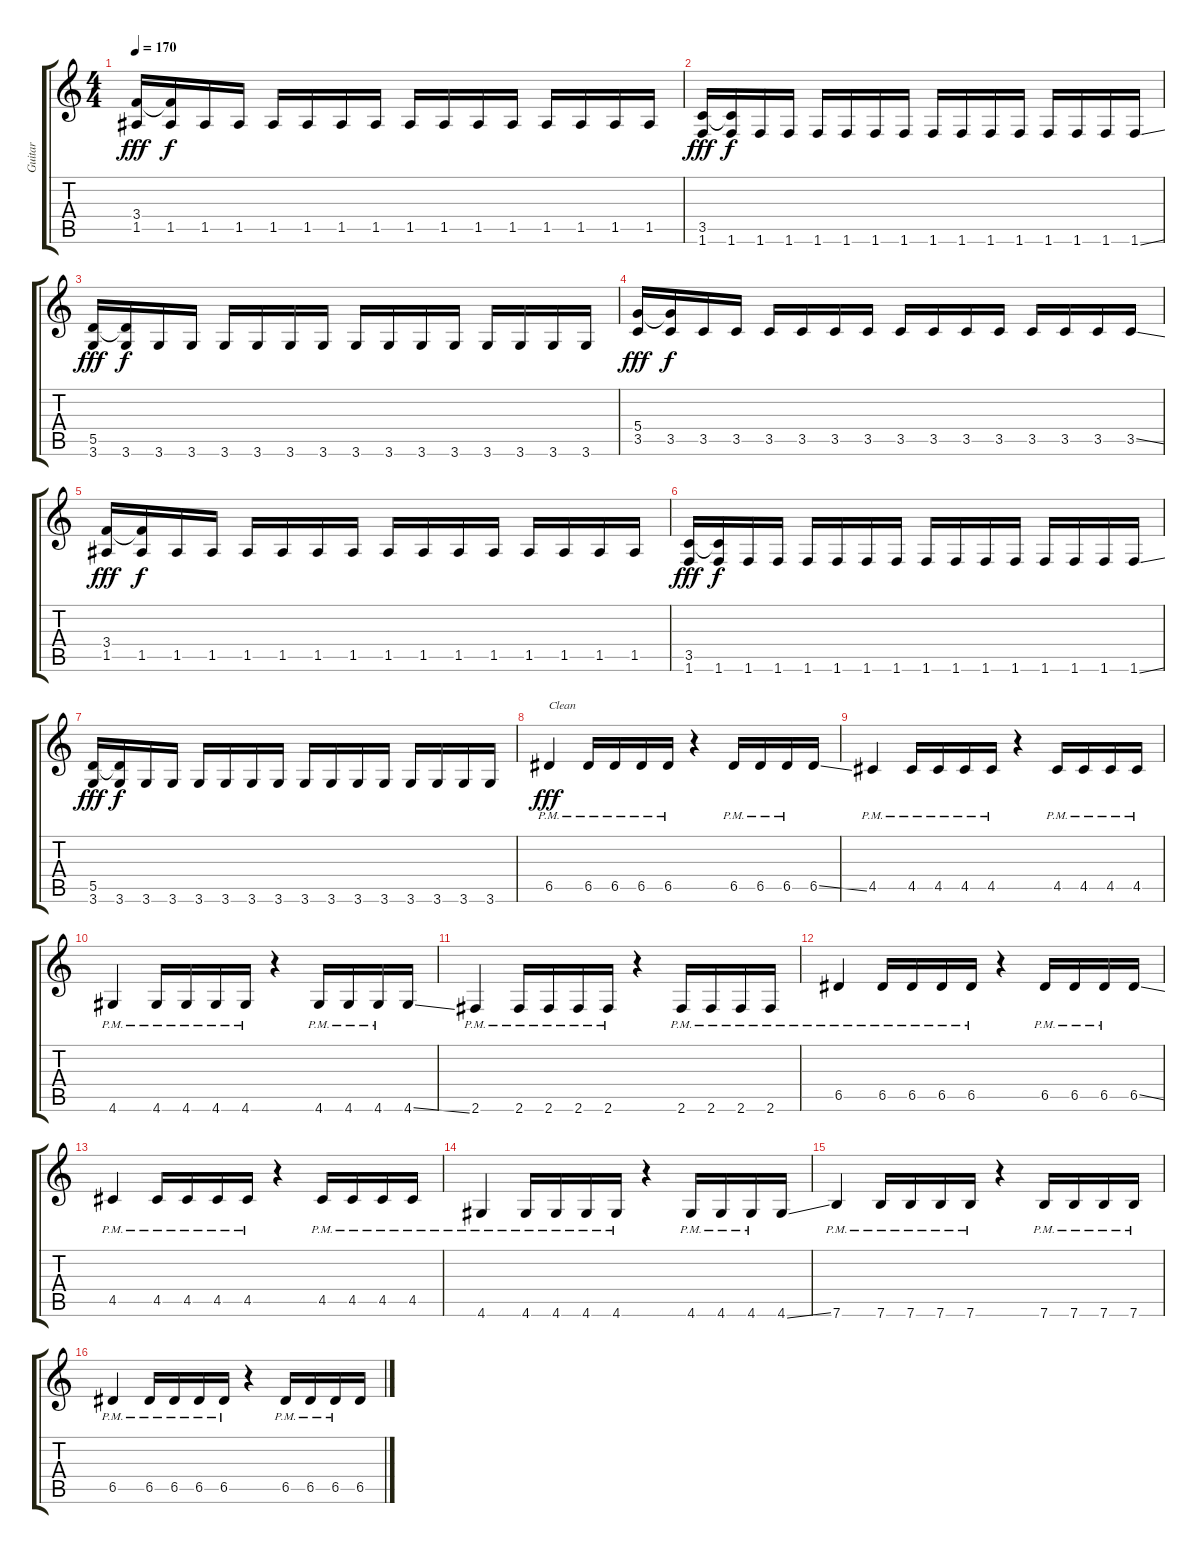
\track ("Guitar" "Guitar") {instrument distortionguitar}
\staff {score tabs}
\tuning (E4 B3 G3 D3 A2 E2) {hide}
\ts (4 4)
\tempo 170
\clef g2
\ks c
(3.4 1.5).16{dy fff} (3.4{t} 1.5).16{dy f} 1.5.16 1.5.16 1.5.16 1.5.16 1.5.16 1.5.16 1.5.16 1.5.16 1.5.16 1.5.16 1.5.16 1.5.16 1.5.16 1.5.16 |
(3.5 1.6).16{dy fff} (3.5{t} 1.6).16{dy f} 1.6.16 1.6.16 1.6.16 1.6.16 1.6.16 1.6.16 1.6.16 1.6.16 1.6.16 1.6.16 1.6.16 1.6.16 1.6.16 1.6{ss}.16 |
(5.5 3.6).16{dy fff} (5.5{t} 3.6).16{dy f} 3.6.16 3.6.16 3.6.16 3.6.16 3.6.16 3.6.16 3.6.16 3.6.16 3.6.16 3.6.16 3.6.16 3.6.16 3.6.16 3.6.16 |
(5.4 3.5).16{dy fff} (5.4{t} 3.5).16{dy f} 3.5.16 3.5.16 3.5.16 3.5.16 3.5.16 3.5.16 3.5.16 3.5.16 3.5.16 3.5.16 3.5.16 3.5.16 3.5.16 3.5{ss}.16 |
(3.4 1.5).16{dy fff} (3.4{t} 1.5).16{dy f} 1.5.16 1.5.16 1.5.16 1.5.16 1.5.16 1.5.16 1.5.16 1.5.16 1.5.16 1.5.16 1.5.16 1.5.16 1.5.16 1.5.16 |
(3.5 1.6).16{dy fff} (3.5{t} 1.6).16{dy f} 1.6.16 1.6.16 1.6.16 1.6.16 1.6.16 1.6.16 1.6.16 1.6.16 1.6.16 1.6.16 1.6.16 1.6.16 1.6.16 1.6{ss}.16 |
(5.5 3.6).16{dy fff} (5.5{t} 3.6).16{dy f} 3.6.16 3.6.16 3.6.16 3.6.16 3.6.16 3.6.16 3.6.16 3.6.16 3.6.16 3.6.16 3.6.16 3.6.16 3.6.16 3.6.16 |
6.5{pm}.4{txt "Clean" dy fff instrument acousticguitarsteel} 6.5{pm}.16 6.5{pm}.16 6.5{pm}.16 6.5{pm}.16 r.4 6.5{pm}.16 6.5{pm}.16 6.5{pm}.16 6.5{ss}.16 |
4.5{pm}.4 4.5{pm}.16 4.5{pm}.16 4.5{pm}.16 4.5{pm}.16 r.4 4.5{pm}.16 4.5{pm}.16 4.5{pm}.16 4.5{pm}.16 |
4.6{pm}.4 4.6{pm}.16 4.6{pm}.16 4.6{pm}.16 4.6{pm}.16 r.4 4.6{pm}.16 4.6{pm}.16 4.6{pm}.16 4.6{ss}.16 |
2.6{pm}.4 2.6{pm}.16 2.6{pm}.16 2.6{pm}.16 2.6{pm}.16 r.4 2.6{pm}.16 2.6{pm}.16 2.6{pm}.16 2.6{pm}.16 |
6.5{pm}.4 6.5{pm}.16 6.5{pm}.16 6.5{pm}.16 6.5{pm}.16 r.4 6.5{pm}.16 6.5{pm}.16 6.5{pm}.16 6.5{ss}.16 |
4.5{pm}.4 4.5{pm}.16 4.5{pm}.16 4.5{pm}.16 4.5{pm}.16 r.4 4.5{pm}.16 4.5{pm}.16 4.5{pm}.16 4.5{pm}.16 |
4.6{pm}.4 4.6{pm}.16 4.6{pm}.16 4.6{pm}.16 4.6{pm}.16 r.4 4.6{pm}.16 4.6{pm}.16 4.6{pm}.16 4.6{ss}.16 |
7.6{pm}.4 7.6{pm}.16 7.6{pm}.16 7.6{pm}.16 7.6{pm}.16 r.4 7.6{pm}.16 7.6{pm}.16 7.6{pm}.16 7.6{pm}.16 |
6.5{pm}.4 6.5{pm}.16 6.5{pm}.16 6.5{pm}.16 6.5{pm}.16 r.4 6.5{pm}.16 6.5{pm}.16 6.5{pm}.16 6.5{ss}.16
